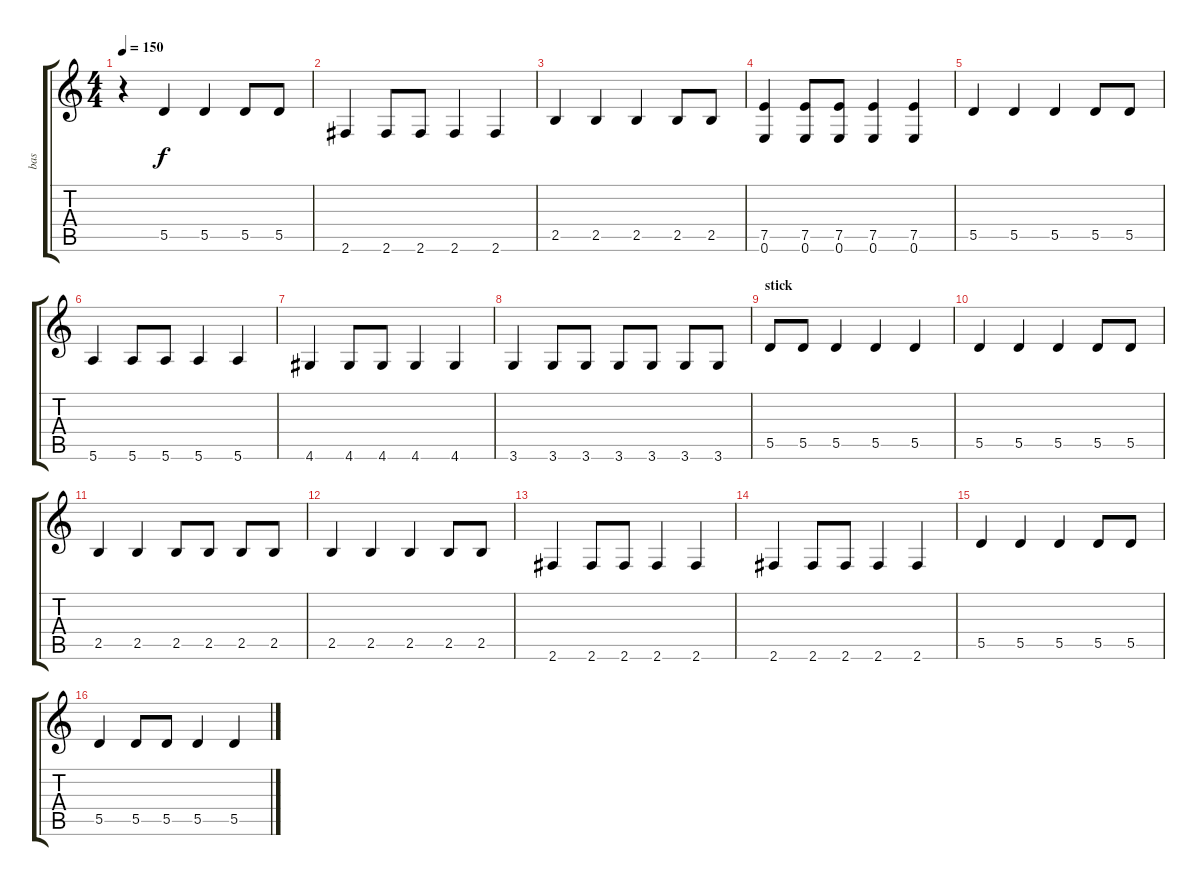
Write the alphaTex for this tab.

\track ("bas" "bas") {instrument electricbassfinger}
\staff {score tabs}
\tuning (E4 B3 G3 D3 A2 E2) {hide}
\ts (4 4)
\tempo 150
\clef g2
\ks c
r.4{dy f} 5.5.4 5.5.4 5.5.8 5.5.8 |
2.6.4 2.6.8 2.6.8 2.6.4 2.6.4 |
2.5.4 2.5.4 2.5.4 2.5.8 2.5.8 |
(7.5 0.6).4 (7.5 0.6).8 (7.5 0.6).8 (7.5 0.6).4 (7.5 0.6).4 |
5.5.4 5.5.4 5.5.4 5.5.8 5.5.8 |
5.6.4 5.6.8 5.6.8 5.6.4 5.6.4 |
4.6.4 4.6.8 4.6.8 4.6.4 4.6.4 |
3.6.4 3.6.8 3.6.8 3.6.8 3.6.8 3.6.8 3.6.8 |
\section ("" "stick")
5.5.8 5.5.8 5.5.4 5.5.4 5.5.4 |
5.5.4 5.5.4 5.5.4 5.5.8 5.5.8 |
2.5.4 2.5.4 2.5.8 2.5.8 2.5.8 2.5.8 |
2.5.4 2.5.4 2.5.4 2.5.8 2.5.8 |
2.6.4 2.6.8 2.6.8 2.6.4 2.6.4 |
2.6.4 2.6.8 2.6.8 2.6.4 2.6.4 |
5.5.4 5.5.4 5.5.4 5.5.8 5.5.8 |
5.5.4 5.5.8 5.5.8 5.5.4 5.5.4
